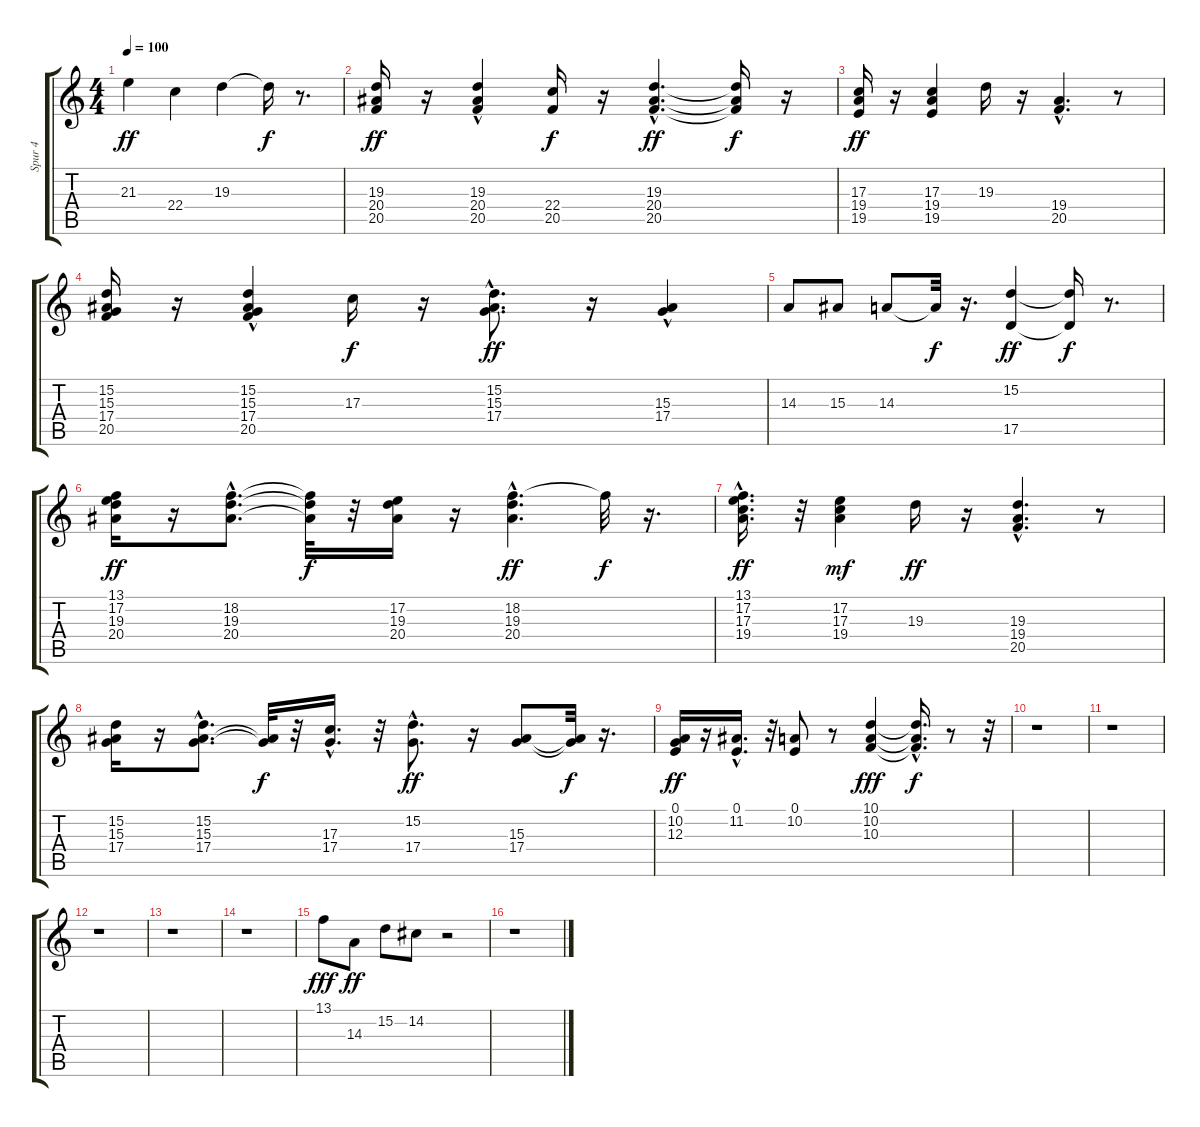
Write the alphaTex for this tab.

\track ("Spur 4" "Spur 4") {instrument accordion}
\staff {score tabs}
\tuning (E4 B3 G3 D3 A2 E2) {hide}
\ts (4 4)
\tempo 100
\clef g2
\ks c
21.3.4{dy ff} 22.4.4 19.3.4 19.3{t}.16{dy f} r.8{d} |
(19.3 20.4 20.5).16{dy ff} r.16 (19.3{hac} 20.4 20.5{hac}).4 (22.4 20.5).16{dy f} r.16 (19.3{hac} 20.4{hac} 20.5{hac}).4{d dy ff} (19.3{t} 20.4{t} 20.5{t}).16{dy f} r.16 |
(17.3 19.4 19.5).16{dy ff} r.16 (17.3 19.4 19.5).4 19.3.16 r.16 (19.4{hac} 20.5{hac}).4{d} r.8 |
(15.2 15.3 17.4 20.5).16 r.16 (15.2{hac} 15.3 17.4 20.5).4 17.3.16{dy f} r.16 (15.2 15.3{hac} 17.4{hac}).8{d dy ff} r.16 (15.3{hac} 17.4).4 |
14.3.8 15.3.8 14.3.8 14.3{t}.32{dy f} r.16{d} (15.2 17.5).4{dy ff} (15.2{t} 17.5{t}).16{dy f} r.8{d} |
(13.1 17.2 19.3 20.4).16{dy ff} r.16 (18.2{hac} 19.3{hac} 20.4{hac}).8{d} (18.2{t} 19.3{t} 20.4{t}).32{dy f} r.32 (17.2 19.3 20.4).16 r.16 (18.2{hac} 19.3{hac} 20.4{hac}).4{d dy ff} 18.2{t}.32{dy f} r.16{d} |
(13.1{hac} 17.2 17.3 19.4).16{d dy ff} r.32 (17.2 17.3 19.4).4{dy mf} 19.3.16{dy ff} r.16 (19.3{hac} 19.4{hac} 20.5).4{d} r.8 |
(15.2 15.3 17.4).16 r.16 (15.2{hac} 15.3{hac} 17.4{hac}).8{d} (15.3{t} 17.4{t}).32{dy f} r.32 (17.3{hac} 17.4).16{d} r.32 (15.2{hac} 17.4).8{d dy ff} r.16 (15.3 17.4).8 (15.3{t} 17.4{t}).32{dy f} r.16{d} |
(0.1 10.2 12.3).16{dy ff} r.16 (0.1{hac} 11.2{hac}).16{d} r.32 (0.1 10.2).8 r.8 (10.1 10.2 10.3).4{dy fff} (10.1{hac t} 10.2{hac t} 10.3{t}).16{d dy f} r.8 r.32 |
r.1 |
r.1 |
r.1 |
r.1 |
r.1 |
13.1.8{dy fff} 14.3.8{dy ff} 15.2.8 14.2.8 r.2 |
r.1
